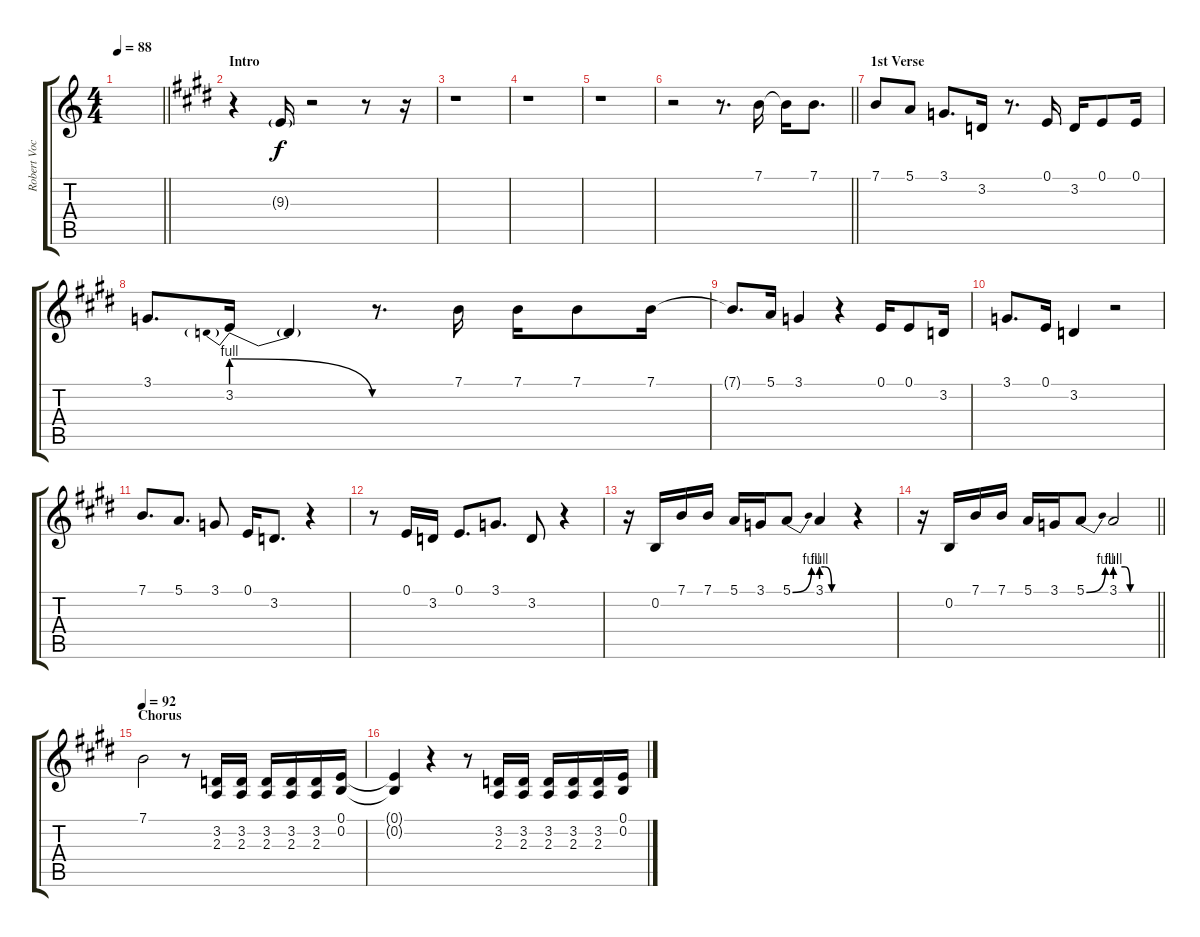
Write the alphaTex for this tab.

\track ("Robert Vocals" "Robert Voc") {instrument oboe}
\staff {score tabs}
\tuning (E4 B3 G3 D3 A2 E2) {hide}
\ts (4 4)
\tempo 88
\clef g2
\barLineRight lightlight
\ks c
|
\section ("" "Intro")
\ks e
r.4 9.3{g}.16 r.2 r.8 r.16 |
r.1 |
r.1 |
r.1 |
\barLineRight lightlight
r.2 r.8{d} 7.1.16{dy f} 7.1{t}.16 7.1.8{d} |
\section ("" "1st Verse")
7.1.8 5.1.8 3.1.8{d} 3.2.16 r.8{d} 0.1.16 3.2.16 0.1.8 0.1.16 |
3.1.8{d} 3.2{be (prebendrelease 0 4 60 0)}.16 3.2{t}.4 r.8{d} 7.1.16 7.1.16 7.1.8 7.1.16 |
7.1{t}.8{d} 5.1.16 3.1.4 r.4 0.1.16 0.1.8 3.2.16 |
3.1.8{d} 0.1.16 3.2.4 r.2 |
7.1.8{d} 5.1.8{d} 3.1.8 0.1.16 3.2.8{d} r.4 |
r.8 0.1.16 3.2.16 0.1.8{d} 3.1.8{d} 3.2.8 r.4 |
r.16 0.2.16 7.1.16 7.1.16 5.1.16 3.1.16 5.1{be (bend 0 0 60 4)}.8 3.1{be (custom 0 4 7 4 22 0 60 0)}.4 r.4 |
\barLineRight lightlight
r.16 0.2.16 7.1.16 7.1.16 5.1.16 3.1.16 5.1{be (bend 0 0 60 4)}.8 3.1{be (custom 0 4 15 4 23 0 40 0 60 0)}.2 |
\section ("" "Chorus")
\tempo 92
7.1.2 r.8 (3.2 2.3).16 (3.2 2.3).16 (3.2 2.3).16 (3.2 2.3).16 (3.2 2.3).16 (0.1 0.2).16 |
(0.1{t} 0.2{t}).4 r.4 r.8 (3.2 2.3).16 (3.2 2.3).16 (3.2 2.3).16 (3.2 2.3).16 (3.2 2.3).16 (0.1 0.2).16
